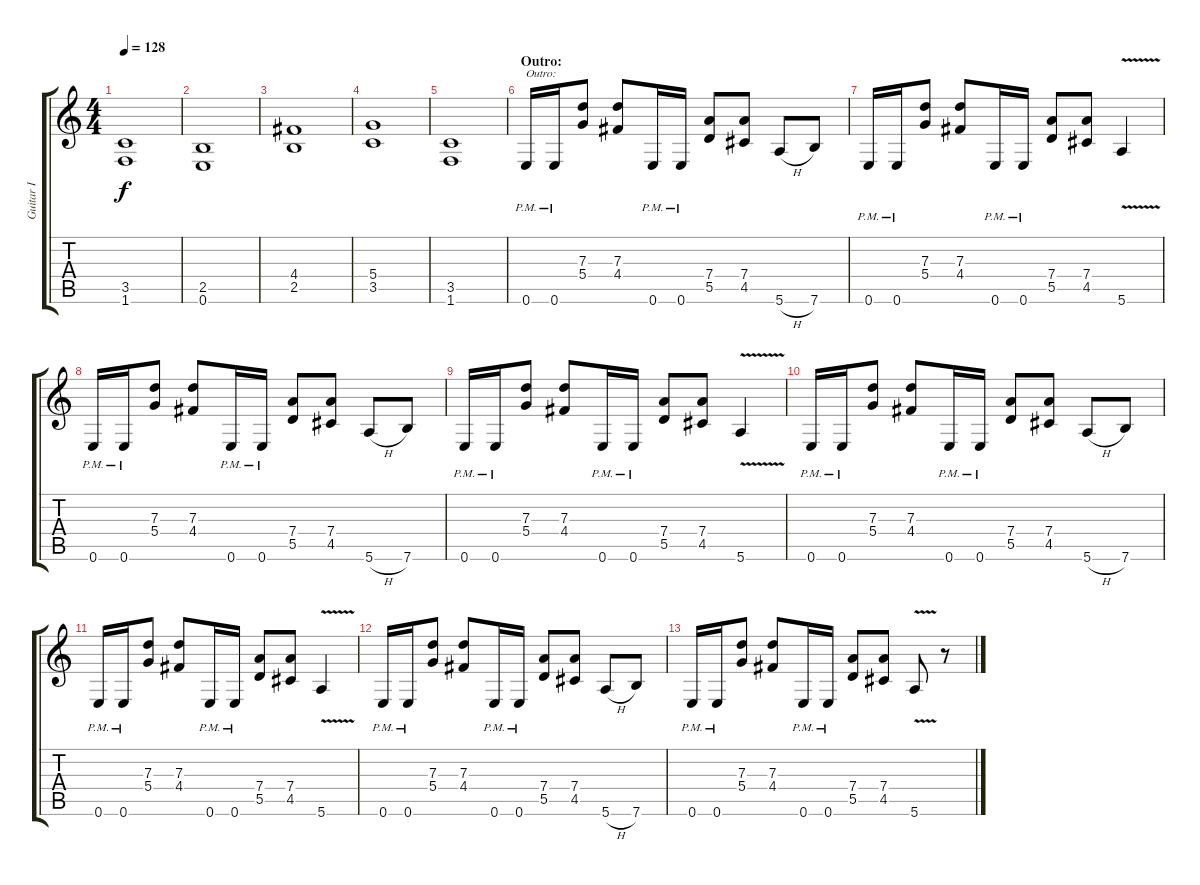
\track ("Guitar I" "Guitar I") {instrument distortionguitar}
\staff {score tabs}
\tuning (E4 B3 G3 D3 A2 E2) {hide}
\ts (4 4)
\tempo 128
\clef g2
\ks c
(3.5 1.6).1{dy f} |
(2.5 0.6).1 |
(4.4 2.5).1 |
(5.4 3.5).1 |
(3.5 1.6).1 |
\section ("" "Outro:")
0.6{pm}.16{txt "Outro:"} 0.6{pm}.16 (7.3 5.4).8 (7.3 4.4).8 0.6{pm}.16 0.6{pm}.16 (7.4 5.5).8 (7.4 4.5).8 5.6{h}.8 7.6.8 |
0.6{pm}.16 0.6{pm}.16 (7.3 5.4).8 (7.3 4.4).8 0.6{pm}.16 0.6{pm}.16 (7.4 5.5).8 (7.4 4.5).8 5.6{v}.4 |
0.6{pm}.16 0.6{pm}.16 (7.3 5.4).8 (7.3 4.4).8 0.6{pm}.16 0.6{pm}.16 (7.4 5.5).8 (7.4 4.5).8 5.6{h}.8 7.6.8 |
0.6{pm}.16 0.6{pm}.16 (7.3 5.4).8 (7.3 4.4).8 0.6{pm}.16 0.6{pm}.16 (7.4 5.5).8 (7.4 4.5).8 5.6{v}.4 |
0.6{pm}.16 0.6{pm}.16 (7.3 5.4).8 (7.3 4.4).8 0.6{pm}.16 0.6{pm}.16 (7.4 5.5).8 (7.4 4.5).8 5.6{h}.8 7.6.8 |
0.6{pm}.16 0.6{pm}.16 (7.3 5.4).8 (7.3 4.4).8 0.6{pm}.16 0.6{pm}.16 (7.4 5.5).8 (7.4 4.5).8 5.6{v}.4 |
0.6{pm}.16 0.6{pm}.16 (7.3 5.4).8 (7.3 4.4).8 0.6{pm}.16 0.6{pm}.16 (7.4 5.5).8 (7.4 4.5).8 5.6{h}.8 7.6.8 |
0.6{pm}.16 0.6{pm}.16 (7.3 5.4).8 (7.3 4.4).8 0.6{pm}.16 0.6{pm}.16 (7.4 5.5).8 (7.4 4.5).8 5.6{v}.8 r.8
